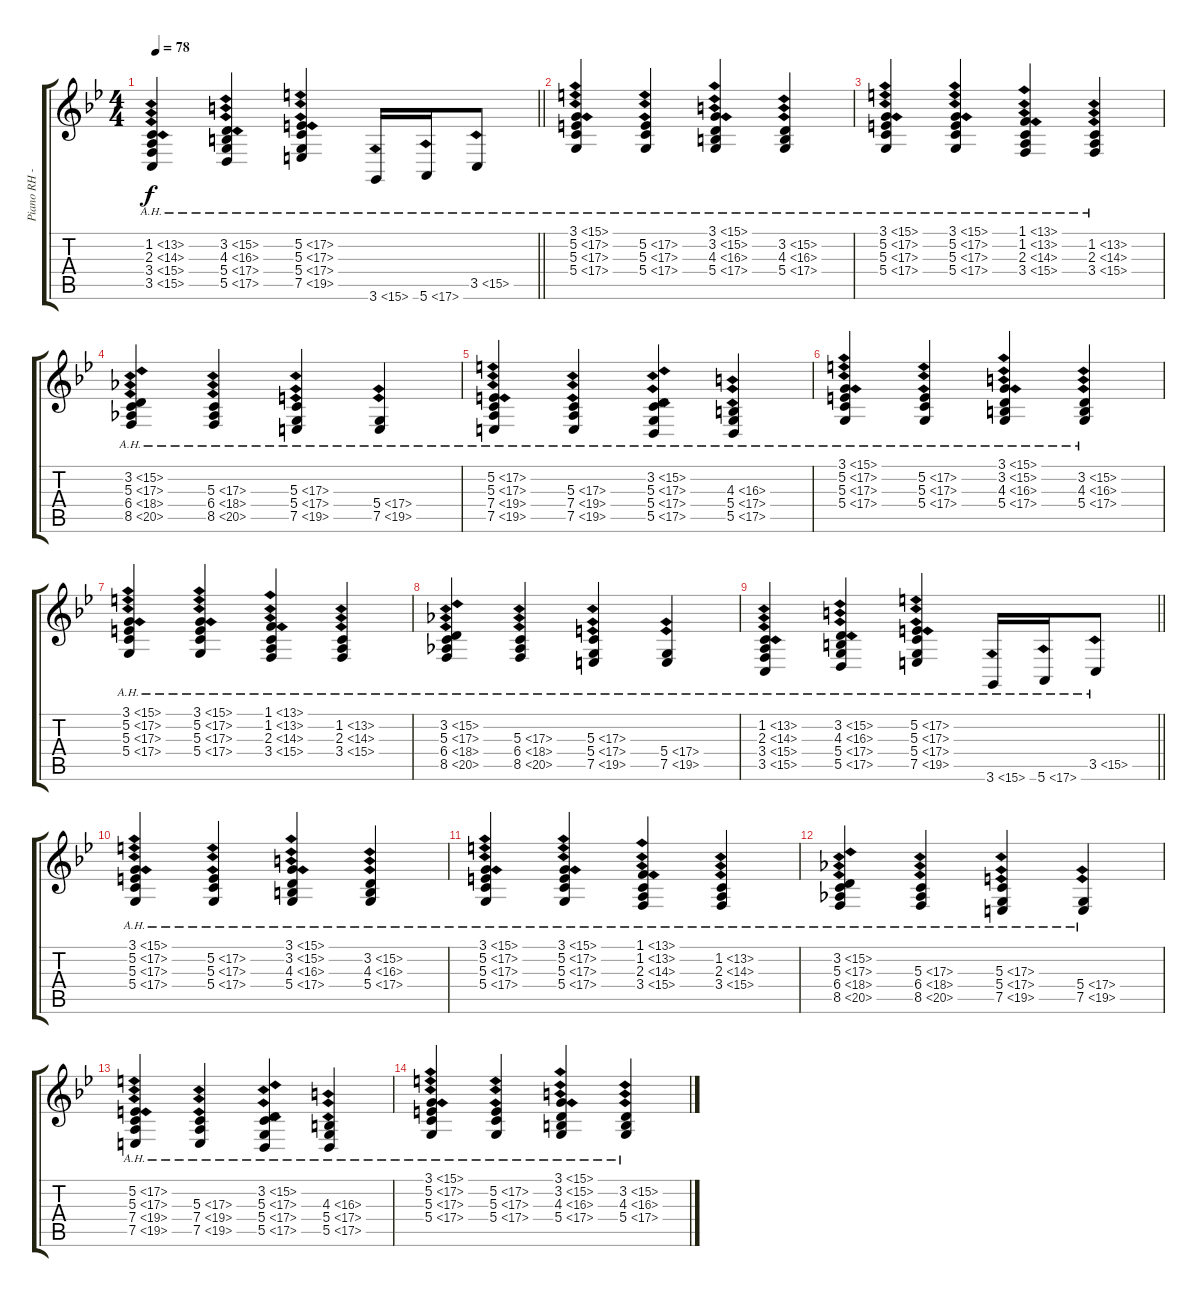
\track ("Piano RH - Richard Carpenter" "Piano RH -") {instrument acousticgrandpiano}
\staff {score tabs}
\tuning (E4 B3 G3 D3 A2 E2) {hide}
\ts (4 4)
\tempo 78
\clef g2
\barLineRight lightlight
\ks bb
(1.2{ah 12} 2.3{ah 12} 3.4{ah 12} 3.5{ah 12}).4{dy f} (3.2{ah 12} 4.3{ah 12} 5.4{ah 12} 5.5{ah 12}).4 (5.2{ah 12} 5.3{ah 12} 5.4{ah 12} 7.5{ah 12}).4 3.6{ah 12}.16 5.6{ah 12}.16 3.5{ah 12}.8 |
(3.1{ah 12} 5.2{ah 12} 5.3{ah 12} 5.4{ah 12}).4 (5.2{ah 12} 5.3{ah 12} 5.4{ah 12}).4 (3.1{ah 12} 3.2{ah 12} 4.3{ah 12} 5.4{ah 12}).4 (3.2{ah 12} 4.3{ah 12} 5.4{ah 12}).4 |
(3.1{ah 12} 5.2{ah 12} 5.3{ah 12} 5.4{ah 12}).4 (3.1{ah 12} 5.2{ah 12} 5.3{ah 12} 5.4{ah 12}).4 (1.1{ah 12} 1.2{ah 12} 2.3{ah 12} 3.4{ah 12}).4 (1.2{ah 12} 2.3{ah 12} 3.4{ah 12}).4 |
(3.2{ah 12} 5.3{ah 12} 6.4{ah 12} 8.5{ah 12}).4 (5.3{ah 12} 6.4{ah 12} 8.5{ah 12}).4 (5.3{ah 12} 5.4{ah 12} 7.5{ah 12}).4 (5.4{ah 12} 7.5{ah 12}).4 |
(5.2{ah 12} 5.3{ah 12} 7.4{ah 12} 7.5{ah 12}).4 (5.3{ah 12} 7.4{ah 12} 7.5{ah 12}).4 (3.2{ah 12} 5.3{ah 12} 5.4{ah 12} 5.5{ah 12}).4 (4.3{ah 12} 5.4{ah 12} 5.5{ah 12}).4 |
(3.1{ah 12} 5.2{ah 12} 5.3{ah 12} 5.4{ah 12}).4 (5.2{ah 12} 5.3{ah 12} 5.4{ah 12}).4 (3.1{ah 12} 3.2{ah 12} 4.3{ah 12} 5.4{ah 12}).4 (3.2{ah 12} 4.3{ah 12} 5.4{ah 12}).4 |
(3.1{ah 12} 5.2{ah 12} 5.3{ah 12} 5.4{ah 12}).4 (3.1{ah 12} 5.2{ah 12} 5.3{ah 12} 5.4{ah 12}).4 (1.1{ah 12} 1.2{ah 12} 2.3{ah 12} 3.4{ah 12}).4 (1.2{ah 12} 2.3{ah 12} 3.4{ah 12}).4 |
(3.2{ah 12} 5.3{ah 12} 6.4{ah 12} 8.5{ah 12}).4 (5.3{ah 12} 6.4{ah 12} 8.5{ah 12}).4 (5.3{ah 12} 5.4{ah 12} 7.5{ah 12}).4 (5.4{ah 12} 7.5{ah 12}).4 |
\barLineRight lightlight
(1.2{ah 12} 2.3{ah 12} 3.4{ah 12} 3.5{ah 12}).4 (3.2{ah 12} 4.3{ah 12} 5.4{ah 12} 5.5{ah 12}).4 (5.2{ah 12} 5.3{ah 12} 5.4{ah 12} 7.5{ah 12}).4 3.6{ah 12}.16 5.6{ah 12}.16 3.5{ah 12}.8 |
(3.1{ah 12} 5.2{ah 12} 5.3{ah 12} 5.4{ah 12}).4 (5.2{ah 12} 5.3{ah 12} 5.4{ah 12}).4 (3.1{ah 12} 3.2{ah 12} 4.3{ah 12} 5.4{ah 12}).4 (3.2{ah 12} 4.3{ah 12} 5.4{ah 12}).4 |
(3.1{ah 12} 5.2{ah 12} 5.3{ah 12} 5.4{ah 12}).4 (3.1{ah 12} 5.2{ah 12} 5.3{ah 12} 5.4{ah 12}).4 (1.1{ah 12} 1.2{ah 12} 2.3{ah 12} 3.4{ah 12}).4 (1.2{ah 12} 2.3{ah 12} 3.4{ah 12}).4 |
(3.2{ah 12} 5.3{ah 12} 6.4{ah 12} 8.5{ah 12}).4 (5.3{ah 12} 6.4{ah 12} 8.5{ah 12}).4 (5.3{ah 12} 5.4{ah 12} 7.5{ah 12}).4 (5.4{ah 12} 7.5{ah 12}).4 |
(5.2{ah 12} 5.3{ah 12} 7.4{ah 12} 7.5{ah 12}).4{volume 0} (5.3{ah 12} 7.4{ah 12} 7.5{ah 12}).4 (3.2{ah 12} 5.3{ah 12} 5.4{ah 12} 5.5{ah 12}).4 (4.3{ah 12} 5.4{ah 12} 5.5{ah 12}).4 |
(3.1{ah 12} 5.2{ah 12} 5.3{ah 12} 5.4{ah 12}).4 (5.2{ah 12} 5.3{ah 12} 5.4{ah 12}).4 (3.1{ah 12} 3.2{ah 12} 4.3{ah 12} 5.4{ah 12}).4 (3.2{ah 12} 4.3{ah 12} 5.4{ah 12}).4
